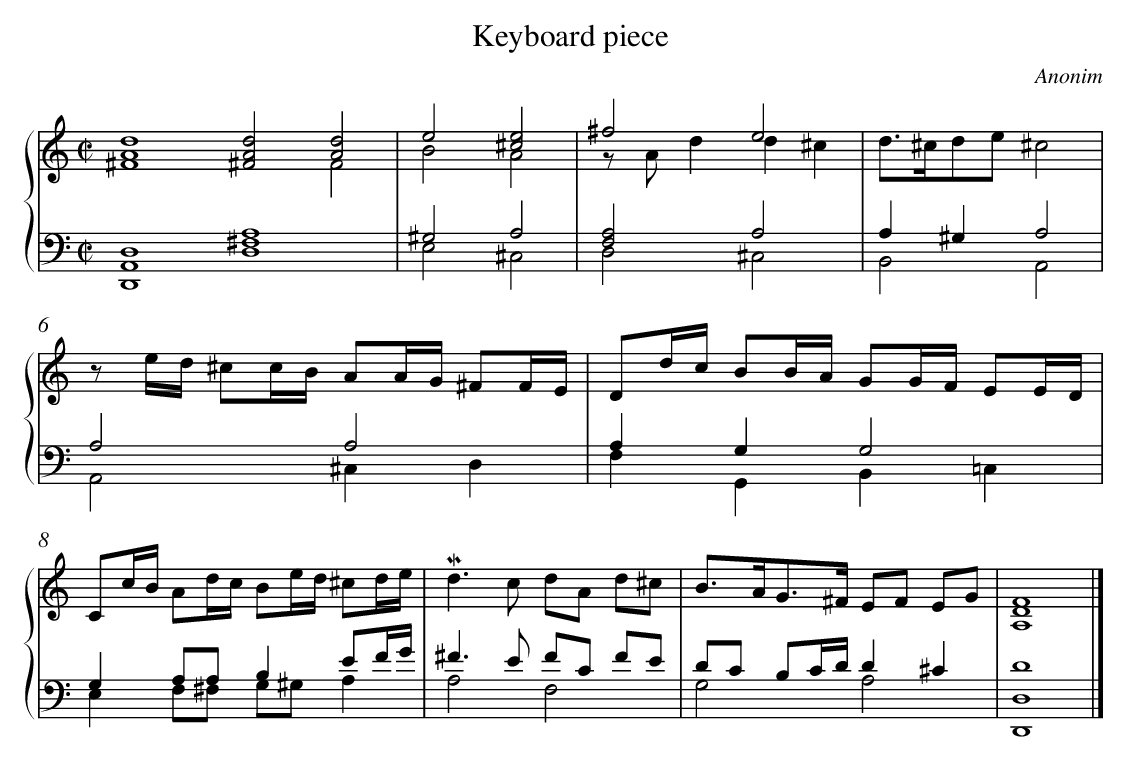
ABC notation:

X:1
T: Keyboard piece
C: Anonim
L: 1/8
M: C|
%%staves {1 2}
V: 1 clef=treble
V: 2 clef=bass
K: C
[V:1] [d8A8^F8] [|]
[V:2] [D,8A,,8D,,8] [|]
[V:1] [d4A4^F4][d4A4] & x4F4 |
[V:2] [A,8^F,8D,8] |
[V:1] e4[e4^c4] & B4A4 |
[V:2] ^G,4A,4 & E,4^C,4 |
[V:1] ^f4e4 & z Ad2d2^c2 |
[V:2] [A,4F,4]A,4 & D,4^C,4 |
[V:1] d>^cde^c4 |
[V:2] A,2^G,2A,4 & B,,4A,,4 |
[V:1] z e/d/ ^cc/B/ AA/G/ ^FF/E/ |
[V:2] A,4A,4 & A,,4^C,2D,2 |
[V:1] Dd/c/ BB/A/ GG/F/ EE/D/ |
[V:2] A,2G,2G,4 & F,2G,,2B,,2=C,2 |
[V:1] Cc/B/ Ad/c/ Be/d/ ^cd/e/ |
[V:2] G,2A,A,B,2EF/G/ & E,2F,^F, G,^G,A,2 |
[V:1] !mordent!d2>c2 dA d^c |
[V:2] ^F2>E2 FC FE & A,4F,4 |
[V:1] B>AG>^F EF EG |
[V:2] DC B,C/D/D2^C2 & G,4A,4 |
[V:1] [F8D8A,8] |]
[V:2] [D8D,8D,,8] |]
